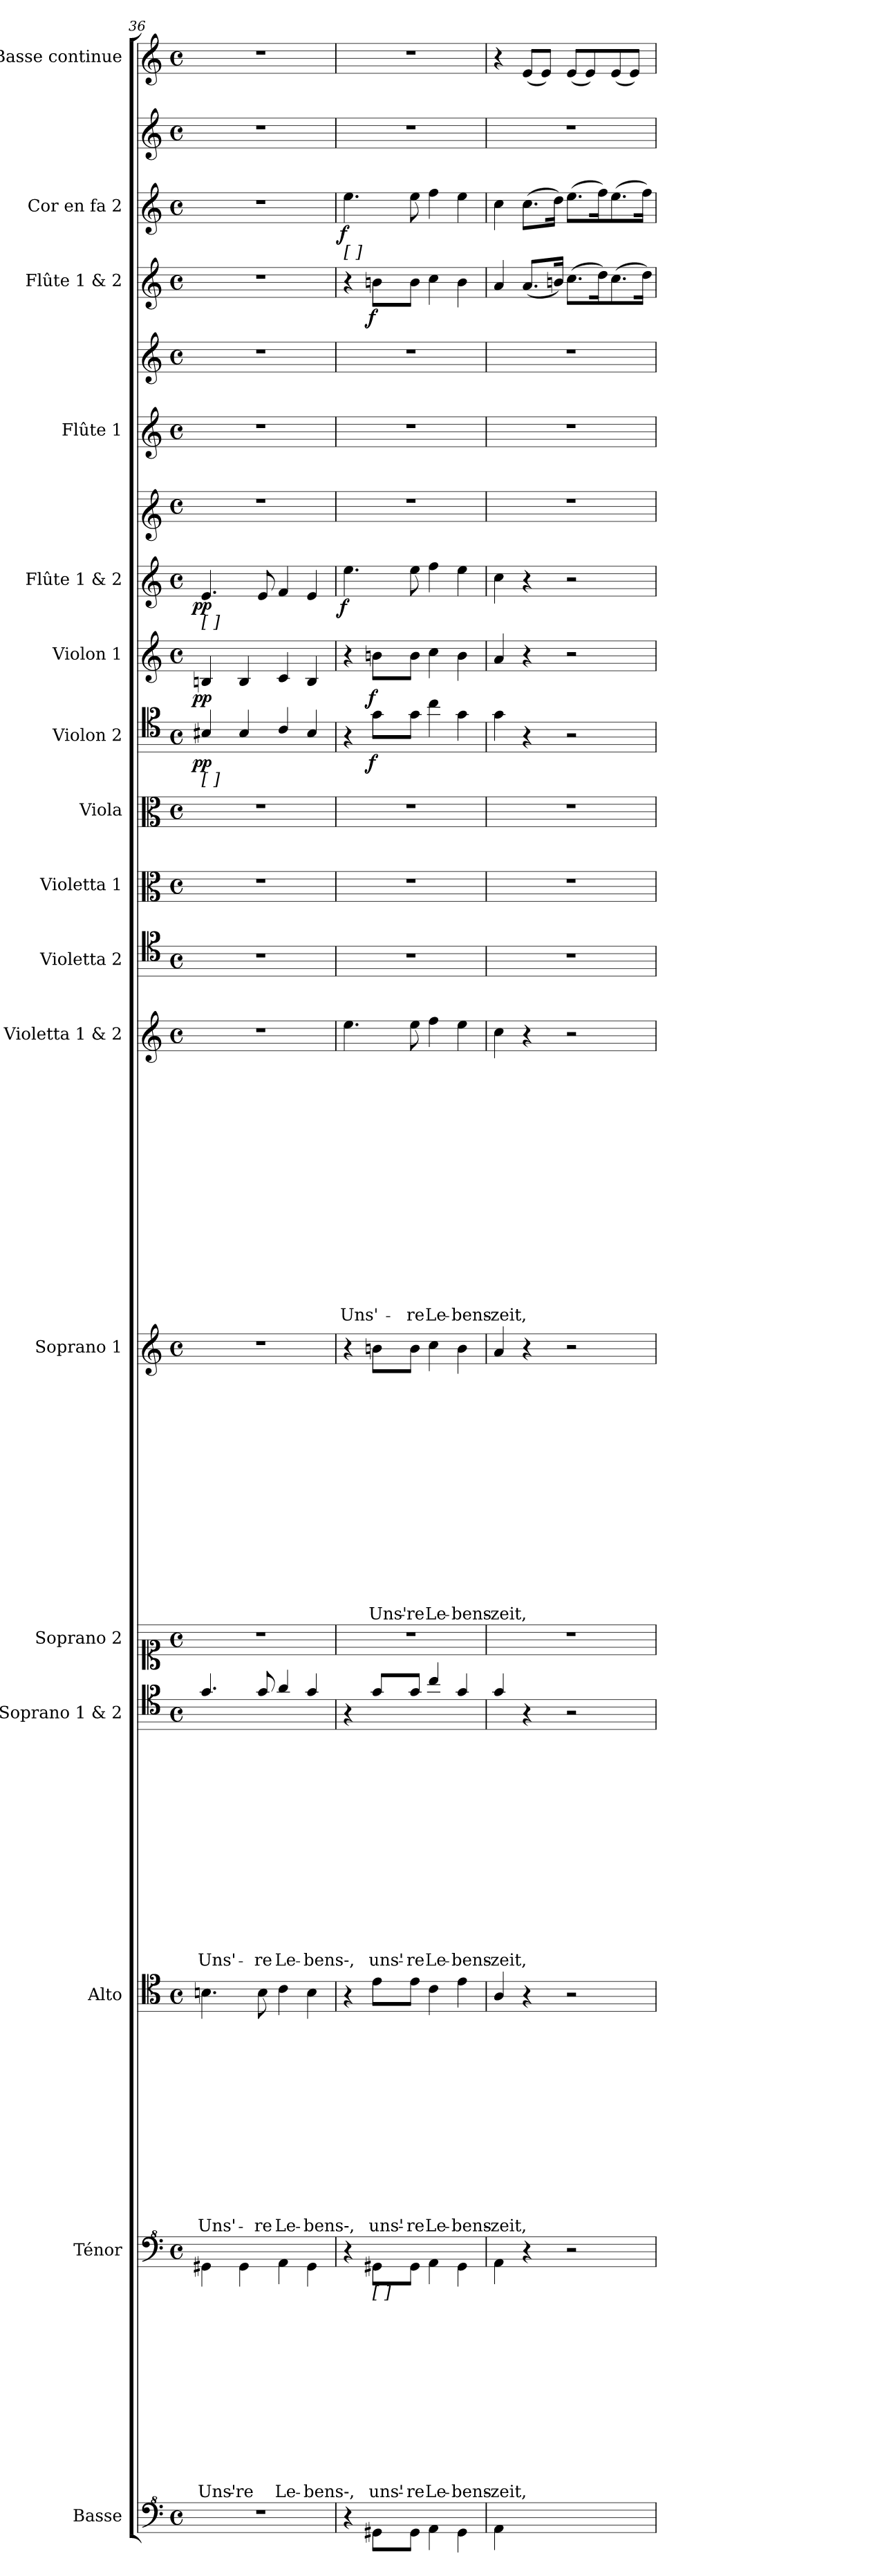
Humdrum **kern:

**kern	**kern	**text	**text	**text	**text	**text	**text	**text	**text	**text	**text	**text	**text	**kern	**text	**text	**text	**text	**text	**text	**text	**text	**text	**text	**text	**text	**text	**kern	**text	**text	**text	**text	**text	**text	**text	**text	**text	**text	**text	**text	**text	**text	**kern	**kern	**text	**text	**text	**text	**text	**text	**text	**text	**text	**text	**text	**text	**text	**text	**text	**kern	**text	**text	**text	**text	**text	**text	**text	**text	**text	**text	**text	**text	**text	**text	**text	**text	**kern	**kern	**kern	**kern	**dynam	**kern	**dynam	**kern	**kern	**dynam	**kern	**kern	**kern	**dynam	**kern	**kern	**dynam	**kern
*part17	*part16	*part16	*part16	*part16	*part16	*part16	*part16	*part16	*part16	*part16	*part16	*part16	*part16	*part15	*part15	*part15	*part15	*part15	*part15	*part15	*part15	*part15	*part15	*part15	*part15	*part15	*part15	*part14	*part14	*part14	*part14	*part14	*part14	*part14	*part14	*part14	*part14	*part14	*part14	*part14	*part14	*part14	*part13	*part12	*part12	*part12	*part12	*part12	*part12	*part12	*part12	*part12	*part12	*part12	*part12	*part12	*part12	*part12	*part12	*part11	*part11	*part11	*part11	*part11	*part11	*part11	*part11	*part11	*part11	*part11	*part11	*part11	*part11	*part11	*part11	*part11	*part10	*part9	*part8	*part7	*part7	*part6	*part6	*part5	*part5	*part5	*part4	*part4	*part3	*part3	*part2	*part2	*part2	*part1
*staff20	*staff19	*staff19	*staff19	*staff19	*staff19	*staff19	*staff19	*staff19	*staff19	*staff19	*staff19	*staff19	*staff19	*staff18	*staff18	*staff18	*staff18	*staff18	*staff18	*staff18	*staff18	*staff18	*staff18	*staff18	*staff18	*staff18	*staff18	*staff17	*staff17	*staff17	*staff17	*staff17	*staff17	*staff17	*staff17	*staff17	*staff17	*staff17	*staff17	*staff17	*staff17	*staff17	*staff16	*staff15	*staff15	*staff15	*staff15	*staff15	*staff15	*staff15	*staff15	*staff15	*staff15	*staff15	*staff15	*staff15	*staff15	*staff15	*staff15	*staff14	*staff14	*staff14	*staff14	*staff14	*staff14	*staff14	*staff14	*staff14	*staff14	*staff14	*staff14	*staff14	*staff14	*staff14	*staff14	*staff14	*staff13	*staff12	*staff11	*staff10	*staff10	*staff9	*staff9	*staff8	*staff7	*staff7/8	*staff6	*staff5	*staff4	*staff4	*staff3	*staff2	*staff2/3	*staff1
*I"Basse	*I"Ténor	*	*	*	*	*	*	*	*	*	*	*	*	*I"Alto	*	*	*	*	*	*	*	*	*	*	*	*	*	*I"Soprano 1 & 2	*	*	*	*	*	*	*	*	*	*	*	*	*	*	*I"Soprano 2	*I"Soprano 1	*	*	*	*	*	*	*	*	*	*	*	*	*	*	*	*I"Violetta 1 & 2	*	*	*	*	*	*	*	*	*	*	*	*	*	*	*	*	*I"Violetta 2	*I"Violetta 1	*I"Viola	*I"Violon 2	*	*I"Violon 1	*	*I"Flûte 1 & 2	*	*	*I"Flûte 1	*	*I"Flûte 1 & 2	*	*I"Cor en fa 2	*	*	*I"Basse continue
*I'Bas	*I'T	*	*	*	*	*	*	*	*	*	*	*	*	*I'A	*	*	*	*	*	*	*	*	*	*	*	*	*	*I'Pno	*	*	*	*	*	*	*	*	*	*	*	*	*	*	*I'S 2	*I'S 1	*	*	*	*	*	*	*	*	*	*	*	*	*	*	*	*	*	*	*	*	*	*	*	*	*	*	*	*	*	*	*	*	*I'Vta 2	*I'Vta 1	*I'Vla	*I'Vln 2	*	*I'Vln 1	*	*I'Vln 1	*	*	*I'Fl 1	*	*	*	*I'Cor 2	*	*	*I'BC
*clefF^4	*clefF^4	*	*	*	*	*	*	*	*	*	*	*	*	*clefC4	*	*	*	*	*	*	*	*	*	*	*	*	*	*clefC5	*	*	*	*	*	*	*	*	*	*	*	*	*	*	*clefC1	*clefG2	*	*	*	*	*	*	*	*	*	*	*	*	*	*	*	*clefG2	*	*	*	*	*	*	*	*	*	*	*	*	*	*	*	*	*clefC5	*clefC3	*clefC3	*clefC5	*	*clefG2	*	*clefG2	*clefG1	*	*clefG2	*clefG2	*clefG2	*	*clefG2	*clefG2	*	*clefG2
*ITrd7c12	*	*	*	*	*	*	*	*	*	*	*	*	*	*	*	*	*	*	*	*	*	*	*	*	*	*	*	*	*	*	*	*	*	*	*	*	*	*	*	*	*	*	*	*	*	*	*	*	*	*	*	*	*	*	*	*	*	*	*	*	*	*	*	*	*	*	*	*	*	*	*	*	*	*	*	*	*	*	*	*	*	*	*	*	*	*	*	*	*	*	*	*ITrd4c7	*	*ITrd4c7
*k[]	*k[]	*	*	*	*	*	*	*	*	*	*	*	*	*k[]	*	*	*	*	*	*	*	*	*	*	*	*	*	*k[]	*	*	*	*	*	*	*	*	*	*	*	*	*	*	*k[]	*k[]	*	*	*	*	*	*	*	*	*	*	*	*	*	*	*	*k[]	*	*	*	*	*	*	*	*	*	*	*	*	*	*	*	*	*k[]	*k[]	*k[]	*k[]	*	*k[]	*	*k[]	*k[]	*	*k[]	*k[]	*k[]	*	*k[]	*k[b-]	*	*k[b-]
*C:	*C:	*	*	*	*	*	*	*	*	*	*	*	*	*C:	*	*	*	*	*	*	*	*	*	*	*	*	*	*C:	*	*	*	*	*	*	*	*	*	*	*	*	*	*	*C:	*C:	*	*	*	*	*	*	*	*	*	*	*	*	*	*	*	*C:	*	*	*	*	*	*	*	*	*	*	*	*	*	*	*	*	*C:	*C:	*C:	*C:	*	*C:	*	*C:	*C:	*	*C:	*C:	*C:	*	*C:	*F:	*	*F:
*M4/4	*M4/4	*	*	*	*	*	*	*	*	*	*	*	*	*M4/4	*	*	*	*	*	*	*	*	*	*	*	*	*	*M4/4	*	*	*	*	*	*	*	*	*	*	*	*	*	*	*M4/4	*M4/4	*	*	*	*	*	*	*	*	*	*	*	*	*	*	*	*M4/4	*	*	*	*	*	*	*	*	*	*	*	*	*	*	*	*	*M4/4	*M4/4	*M4/4	*M4/4	*	*M4/4	*	*M4/4	*M4/4	*	*M4/4	*M4/4	*M4/4	*	*M4/4	*M4/4	*	*M4/4
*met(c)	*met(c)	*	*	*	*	*	*	*	*	*	*	*	*	*met(c)	*	*	*	*	*	*	*	*	*	*	*	*	*	*met(c)	*	*	*	*	*	*	*	*	*	*	*	*	*	*	*met(c)	*met(c)	*	*	*	*	*	*	*	*	*	*	*	*	*	*	*	*met(c)	*	*	*	*	*	*	*	*	*	*	*	*	*	*	*	*	*met(c)	*met(c)	*met(c)	*met(c)	*	*met(c)	*	*met(c)	*met(c)	*	*met(c)	*met(c)	*met(c)	*	*met(c)	*met(c)	*	*met(c)
=36	=36	=36	=36	=36	=36	=36	=36	=36	=36	=36	=36	=36	=36	=36	=36	=36	=36	=36	=36	=36	=36	=36	=36	=36	=36	=36	=36	=36	=36	=36	=36	=36	=36	=36	=36	=36	=36	=36	=36	=36	=36	=36	=36	=36	=36	=36	=36	=36	=36	=36	=36	=36	=36	=36	=36	=36	=36	=36	=36	=36	=36	=36	=36	=36	=36	=36	=36	=36	=36	=36	=36	=36	=36	=36	=36	=36	=36	=36	=36	=36	=36	=36	=36	=36	=36	=36	=36	=36	=36	=36	=36	=36	=36	=36
!	!	!	!	!	!	!	!	!	!	!	!	!	!	!	!	!	!	!	!	!	!	!	!	!	!	!	!	!	!	!	!	!	!	!	!	!	!	!	!	!	!	!	!	!	!	!	!	!	!	!	!	!	!	!	!	!	!	!	!	!	!	!	!	!	!	!	!	!	!	!	!	!	!	!	!	!	!	!	!	!	!	!	!	!LO:TX:b:B:t=[    ]	!	!	!	!	!	!	!	!	!	!
!	!	!	!	!	!	!	!	!	!	!	!	!	!	!	!	!	!	!	!	!	!	!	!	!	!	!	!	!	!	!	!	!	!	!	!	!	!	!	!	!	!	!	!	!	!	!	!	!	!	!	!	!	!	!	!	!	!	!	!	!	!	!	!	!	!	!	!	!	!	!	!	!	!	!	!	!	!	!	!	!LO:TX:b:B:t=[    ]	!	!	!	!	!	!	!	!	!	!	!	!	!	!
!	!	!	!	!	!	!	!	!	!	!	!	!	!	!	!	!	!	!	!	!	!	!	!	!	!	!	!	!	!	!	!	!	!	!	!	!	!	!	!	!	!	!	!	!	!	!	!	!	!	!	!	!	!	!	!	!	!	!	!	!	!	!	!	!	!	!	!	!	!	!	!	!	!	!	!	!	!	!	!	!	!LO:DY:b:cj	!	!LO:DY:b:cj	!	!	!LO:DY:b=2:cj	!	!	!	!	!	!	!	!
1r	4G#X\	.	.	.	.	.	.	.	.	.	.	.	Uns'-	4.Bn\	.	.	.	.	.	.	.	.	.	.	.	.	Uns'-	4.e/	.	.	.	.	.	.	.	.	.	.	.	.	.	Uns'-	1r	1r	.	.	.	.	.	.	.	.	.	.	.	.	.	.	.	1r	.	.	.	.	.	.	.	.	.	.	.	.	.	.	.	.	1r	1r	1r	4G#X/	pp	4Bn/	pp	4.e/	1r	pp	1r	1r	1r	.	1r	1r	.	1r
.	4G#\	.	.	.	.	.	.	.	.	.	.	.	-re	.	.	.	.	.	.	.	.	.	.	.	.	.	.	.	.	.	.	.	.	.	.	.	.	.	.	.	.	.	.	.	.	.	.	.	.	.	.	.	.	.	.	.	.	.	.	.	.	.	.	.	.	.	.	.	.	.	.	.	.	.	.	.	.	.	.	4G#/	.	4B/	.	.	.	.	.	.	.	.	.	.	.	.
.	.	.	.	.	.	.	.	.	.	.	.	.	.	8B\	.	.	.	.	.	.	.	.	.	.	.	.	-re	8e/	.	.	.	.	.	.	.	.	.	.	.	.	.	-re	.	.	.	.	.	.	.	.	.	.	.	.	.	.	.	.	.	.	.	.	.	.	.	.	.	.	.	.	.	.	.	.	.	.	.	.	.	.	.	.	.	8e/	.	.	.	.	.	.	.	.	.	.
.	4A\	.	.	.	.	.	.	.	.	.	.	.	Le-	4c\	.	.	.	.	.	.	.	.	.	.	.	.	Le-	4f/	.	.	.	.	.	.	.	.	.	.	.	.	.	Le-	.	.	.	.	.	.	.	.	.	.	.	.	.	.	.	.	.	.	.	.	.	.	.	.	.	.	.	.	.	.	.	.	.	.	.	.	.	4A/	.	4c/	.	4f/	.	.	.	.	.	.	.	.	.	.
.	4G#\	.	.	.	.	.	.	.	.	.	.	.	-bens‑,	4B\	.	.	.	.	.	.	.	.	.	.	.	.	-bens‑,	4e/	.	.	.	.	.	.	.	.	.	.	.	.	.	-bens‑,	.	.	.	.	.	.	.	.	.	.	.	.	.	.	.	.	.	.	.	.	.	.	.	.	.	.	.	.	.	.	.	.	.	.	.	.	.	4G#/	.	4B/	.	4e/	.	.	.	.	.	.	.	.	.	.
=37	=37	=37	=37	=37	=37	=37	=37	=37	=37	=37	=37	=37	=37	=37	=37	=37	=37	=37	=37	=37	=37	=37	=37	=37	=37	=37	=37	=37	=37	=37	=37	=37	=37	=37	=37	=37	=37	=37	=37	=37	=37	=37	=37	=37	=37	=37	=37	=37	=37	=37	=37	=37	=37	=37	=37	=37	=37	=37	=37	=37	=37	=37	=37	=37	=37	=37	=37	=37	=37	=37	=37	=37	=37	=37	=37	=37	=37	=37	=37	=37	=37	=37	=37	=37	=37	=37	=37	=37	=37	=37	=37	=37	=37	=37
!	!	!	!	!	!	!	!	!	!	!	!	!	!	!	!	!	!	!	!	!	!	!	!	!	!	!	!	!	!	!	!	!	!	!	!	!	!	!	!	!	!	!	!	!	!	!	!	!	!	!	!	!	!	!	!	!	!	!	!	!	!	!	!	!	!	!	!	!	!	!	!	!	!	!	!	!	!	!	!	!	!	!	!	!	!	!	!	!	!	!	!LO:TX:b:B:t=[   ]	!	!	!
!	!	!	!	!	!	!	!	!	!	!	!	!	!	!	!	!	!	!	!	!	!	!	!	!	!	!	!	!	!	!	!	!	!	!	!	!	!	!	!	!	!	!	!	!	!	!	!	!	!	!	!	!	!	!	!	!	!	!	!	!	!	!	!	!	!	!	!	!	!	!	!	!	!	!	!	!	!	!	!	!	!	!	!	!	!	!LO:DY:b=2:cj	!	!	!	!	!	!	!LO:DY:b=2:cj	!
4r	4r	.	.	.	.	.	.	.	.	.	.	.	.	4r	.	.	.	.	.	.	.	.	.	.	.	.	.	4r	.	.	.	.	.	.	.	.	.	.	.	.	.	.	1r	4r	.	.	.	.	.	.	.	.	.	.	.	.	.	.	.	4.ee\	.	.	.	.	.	.	.	.	.	.	.	.	.	.	.	Uns'-	1r	1r	1r	4r	.	4r	.	4.ee\	1r	f	1r	1r	4r	.	4.ee\	1r	f	1r
!	!LO:TX:b:t=[  ]	!	!	!	!	!	!	!	!	!	!	!	!	!	!	!	!	!	!	!	!	!	!	!	!	!	!	!	!	!	!	!	!	!	!	!	!	!	!	!	!	!	!	!	!	!	!	!	!	!	!	!	!	!	!	!	!	!	!	!	!	!	!	!	!	!	!	!	!	!	!	!	!	!	!	!	!	!	!	!	!	!	!	!	!	!	!	!	!	!	!	!	!	!
!	!	!	!	!	!	!	!	!	!	!	!	!	!	!	!	!	!	!	!	!	!	!	!	!	!	!	!	!	!	!	!	!	!	!	!	!	!	!	!	!	!	!	!	!	!	!	!	!	!	!	!	!	!	!	!	!	!	!	!	!	!	!	!	!	!	!	!	!	!	!	!	!	!	!	!	!	!	!	!	!	!LO:DY:b:cj	!	!LO:DY:b:cj	!	!	!	!	!	!	!LO:DY:b:cj	!	!	!	!
8GG#X\L	8G#X\L	.	.	.	.	.	.	.	.	.	.	.	uns'-	8e\L	.	.	.	.	.	.	.	.	.	.	.	.	uns'-	8e/L	.	.	.	.	.	.	.	.	.	.	.	.	.	uns'-	.	8bn\L	.	.	.	.	.	.	.	.	.	.	.	.	.	.	Uns'-	.	.	.	.	.	.	.	.	.	.	.	.	.	.	.	.	.	.	.	.	8e\L	f	8bn\L	f	.	.	.	.	.	8bn\L	f	.	.	.	.
8GG#\J	8G#\J	.	.	.	.	.	.	.	.	.	.	.	-re	8e\J	.	.	.	.	.	.	.	.	.	.	.	.	-re	8e/J	.	.	.	.	.	.	.	.	.	.	.	.	.	-re	.	8b\J	.	.	.	.	.	.	.	.	.	.	.	.	.	.	-re	8ee\	.	.	.	.	.	.	.	.	.	.	.	.	.	.	.	-re	.	.	.	8e\J	.	8b\J	.	8ee\	.	.	.	.	8b\J	.	8ee\	.	.	.
4AA\	4A\	.	.	.	.	.	.	.	.	.	.	.	Le-	4c\	.	.	.	.	.	.	.	.	.	.	.	.	Le-	4a/	.	.	.	.	.	.	.	.	.	.	.	.	.	Le-	.	4cc\	.	.	.	.	.	.	.	.	.	.	.	.	.	.	Le-	4ff\	.	.	.	.	.	.	.	.	.	.	.	.	.	.	.	Le-	.	.	.	4a\	.	4cc\	.	4ff\	.	.	.	.	4cc\	.	4ff\	.	.	.
4GG#\	4G#\	.	.	.	.	.	.	.	.	.	.	.	-bens-	4e\	.	.	.	.	.	.	.	.	.	.	.	.	-bens-	4e/	.	.	.	.	.	.	.	.	.	.	.	.	.	-bens-	.	4b\	.	.	.	.	.	.	.	.	.	.	.	.	.	.	-bens-	4ee\	.	.	.	.	.	.	.	.	.	.	.	.	.	.	.	-bens-	.	.	.	4e\	.	4b\	.	4ee\	.	.	.	.	4b\	.	4ee\	.	.	.
!!LO:PB:g=z
=38	=38	=38	=38	=38	=38	=38	=38	=38	=38	=38	=38	=38	=38	=38	=38	=38	=38	=38	=38	=38	=38	=38	=38	=38	=38	=38	=38	=38	=38	=38	=38	=38	=38	=38	=38	=38	=38	=38	=38	=38	=38	=38	=38	=38	=38	=38	=38	=38	=38	=38	=38	=38	=38	=38	=38	=38	=38	=38	=38	=38	=38	=38	=38	=38	=38	=38	=38	=38	=38	=38	=38	=38	=38	=38	=38	=38	=38	=38	=38	=38	=38	=38	=38	=38	=38	=38	=38	=38	=38	=38	=38	=38	=38	=38
4AA\	4A\	.	.	.	.	.	.	.	.	.	.	.	-zeit,	4A/	.	.	.	.	.	.	.	.	.	.	.	.	-zeit,	4e/	.	.	.	.	.	.	.	.	.	.	.	.	.	-zeit,	1r	4a/	.	.	.	.	.	.	.	.	.	.	.	.	.	.	-zeit,	4cc\	.	.	.	.	.	.	.	.	.	.	.	.	.	.	.	-zeit,	1r	1r	1r	4e\	.	4a/	.	4cc\	1r	.	1r	1r	4a/	.	4cc\	1r	.	4r
2.ryy	4r	.	.	.	.	.	.	.	.	.	.	.	.	4r	.	.	.	.	.	.	.	.	.	.	.	.	.	4r	.	.	.	.	.	.	.	.	.	.	.	.	.	.	.	4r	.	.	.	.	.	.	.	.	.	.	.	.	.	.	.	4r	.	.	.	.	.	.	.	.	.	.	.	.	.	.	.	.	.	.	.	4r	.	4r	.	4r	.	.	.	.	(<8.a/L	.	(>8.cc\L	.	.	(<8A/L
.	.	.	.	.	.	.	.	.	.	.	.	.	.	.	.	.	.	.	.	.	.	.	.	.	.	.	.	.	.	.	.	.	.	.	.	.	.	.	.	.	.	.	.	.	.	.	.	.	.	.	.	.	.	.	.	.	.	.	.	.	.	.	.	.	.	.	.	.	.	.	.	.	.	.	.	.	.	.	.	.	.	.	.	.	.	.	.	.	.	.	.	.	.	8A/J)
.	.	.	.	.	.	.	.	.	.	.	.	.	.	.	.	.	.	.	.	.	.	.	.	.	.	.	.	.	.	.	.	.	.	.	.	.	.	.	.	.	.	.	.	.	.	.	.	.	.	.	.	.	.	.	.	.	.	.	.	.	.	.	.	.	.	.	.	.	.	.	.	.	.	.	.	.	.	.	.	.	.	.	.	.	.	.	.	.	16bn/Jk)	.	16dd\Jk)	.	.	.
.	2r	.	.	.	.	.	.	.	.	.	.	.	.	2r	.	.	.	.	.	.	.	.	.	.	.	.	.	2r	.	.	.	.	.	.	.	.	.	.	.	.	.	.	.	2r	.	.	.	.	.	.	.	.	.	.	.	.	.	.	.	2r	.	.	.	.	.	.	.	.	.	.	.	.	.	.	.	.	.	.	.	2r	.	2r	.	2r	.	.	.	.	(>8.cc\L	.	(>8.ee\L	.	.	(<8A/L
.	.	.	.	.	.	.	.	.	.	.	.	.	.	.	.	.	.	.	.	.	.	.	.	.	.	.	.	.	.	.	.	.	.	.	.	.	.	.	.	.	.	.	.	.	.	.	.	.	.	.	.	.	.	.	.	.	.	.	.	.	.	.	.	.	.	.	.	.	.	.	.	.	.	.	.	.	.	.	.	.	.	.	.	.	.	.	.	.	.	.	.	.	.	8A/)
.	.	.	.	.	.	.	.	.	.	.	.	.	.	.	.	.	.	.	.	.	.	.	.	.	.	.	.	.	.	.	.	.	.	.	.	.	.	.	.	.	.	.	.	.	.	.	.	.	.	.	.	.	.	.	.	.	.	.	.	.	.	.	.	.	.	.	.	.	.	.	.	.	.	.	.	.	.	.	.	.	.	.	.	.	.	.	.	.	16dd\k)	.	16ff\k)	.	.	.
.	.	.	.	.	.	.	.	.	.	.	.	.	.	.	.	.	.	.	.	.	.	.	.	.	.	.	.	.	.	.	.	.	.	.	.	.	.	.	.	.	.	.	.	.	.	.	.	.	.	.	.	.	.	.	.	.	.	.	.	.	.	.	.	.	.	.	.	.	.	.	.	.	.	.	.	.	.	.	.	.	.	.	.	.	.	.	.	.	(>8.cc\	.	(>8.ee\	.	.	(<8A/
.	.	.	.	.	.	.	.	.	.	.	.	.	.	.	.	.	.	.	.	.	.	.	.	.	.	.	.	.	.	.	.	.	.	.	.	.	.	.	.	.	.	.	.	.	.	.	.	.	.	.	.	.	.	.	.	.	.	.	.	.	.	.	.	.	.	.	.	.	.	.	.	.	.	.	.	.	.	.	.	.	.	.	.	.	.	.	.	.	.	.	.	.	.	8A/J)
.	.	.	.	.	.	.	.	.	.	.	.	.	.	.	.	.	.	.	.	.	.	.	.	.	.	.	.	.	.	.	.	.	.	.	.	.	.	.	.	.	.	.	.	.	.	.	.	.	.	.	.	.	.	.	.	.	.	.	.	.	.	.	.	.	.	.	.	.	.	.	.	.	.	.	.	.	.	.	.	.	.	.	.	.	.	.	.	.	16dd\Jk)	.	16ff\Jk)	.	.	.
=	=	=	=	=	=	=	=	=	=	=	=	=	=	=	=	=	=	=	=	=	=	=	=	=	=	=	=	=	=	=	=	=	=	=	=	=	=	=	=	=	=	=	=	=	=	=	=	=	=	=	=	=	=	=	=	=	=	=	=	=	=	=	=	=	=	=	=	=	=	=	=	=	=	=	=	=	=	=	=	=	=	=	=	=	=	=	=	=	=	=	=	=	=	=
*-	*-	*-	*-	*-	*-	*-	*-	*-	*-	*-	*-	*-	*-	*-	*-	*-	*-	*-	*-	*-	*-	*-	*-	*-	*-	*-	*-	*-	*-	*-	*-	*-	*-	*-	*-	*-	*-	*-	*-	*-	*-	*-	*-	*-	*-	*-	*-	*-	*-	*-	*-	*-	*-	*-	*-	*-	*-	*-	*-	*-	*-	*-	*-	*-	*-	*-	*-	*-	*-	*-	*-	*-	*-	*-	*-	*-	*-	*-	*-	*-	*-	*-	*-	*-	*-	*-	*-	*-	*-	*-	*-	*-	*-	*-
